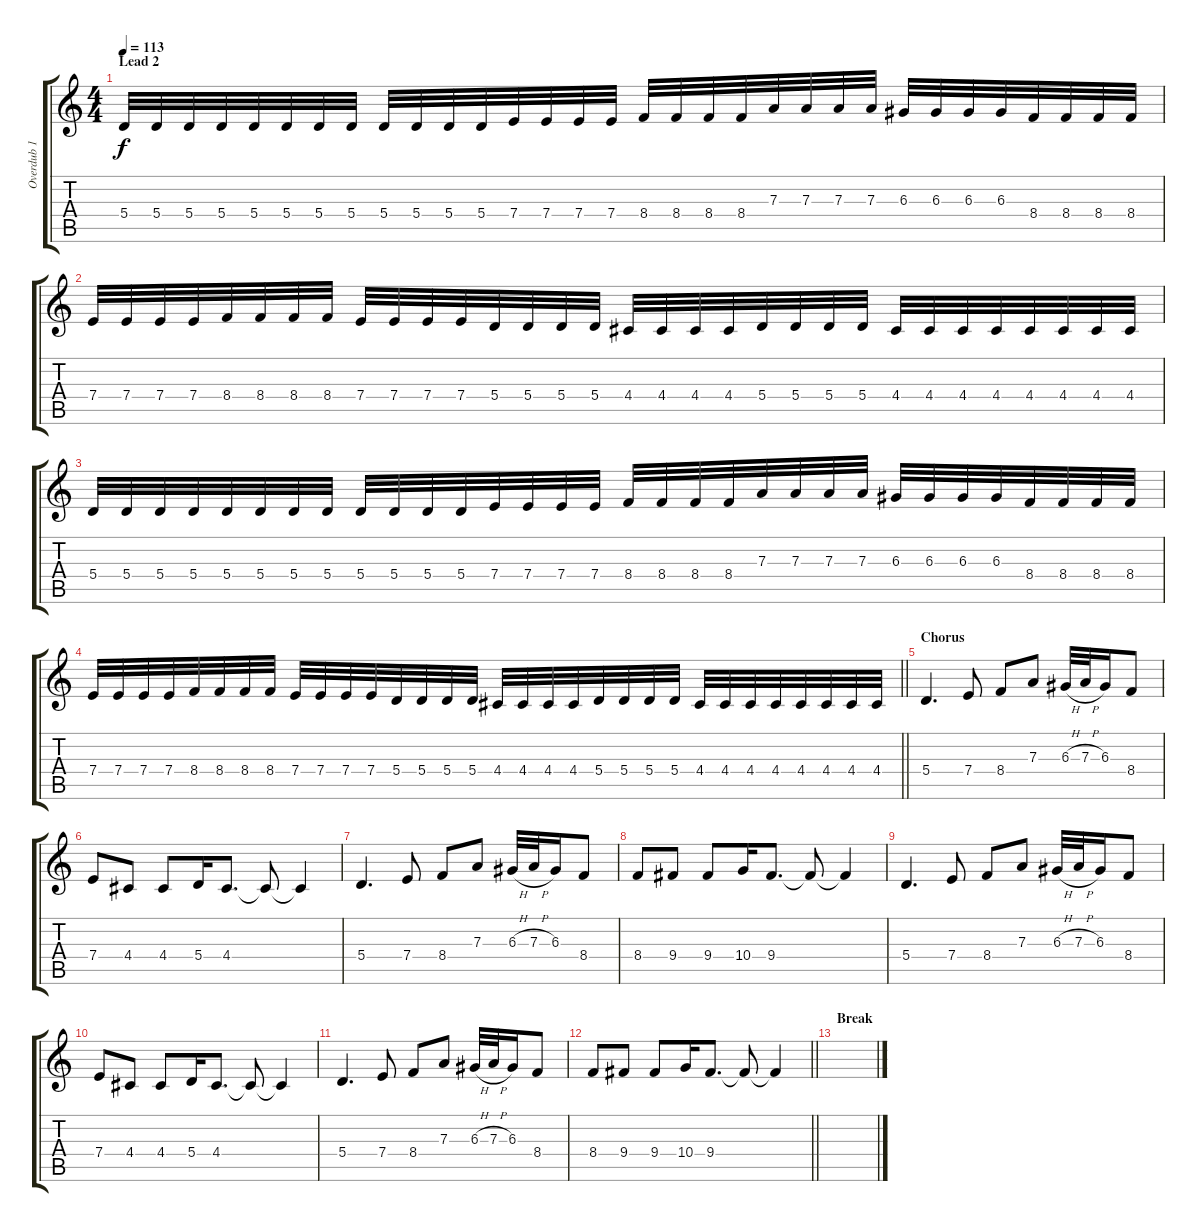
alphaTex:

\track ("Overdub 1" "Overdub 1") {instrument distortionguitar}
\staff {score tabs}
\tuning (B3 Gb3 D3 A2 E2 B1) {hide}
\ts (4 4)
\section ("" "Lead 2")
\tempo 113
\clef g2
\ks c
5.4.32{dy f} 5.4.32 5.4.32 5.4.32 5.4.32 5.4.32 5.4.32 5.4.32 5.4.32 5.4.32 5.4.32 5.4.32 7.4.32 7.4.32 7.4.32 7.4.32 8.4.32 8.4.32 8.4.32 8.4.32 7.3.32 7.3.32 7.3.32 7.3.32 6.3.32 6.3.32 6.3.32 6.3.32 8.4.32 8.4.32 8.4.32 8.4.32 |
7.4.32 7.4.32 7.4.32 7.4.32 8.4.32 8.4.32 8.4.32 8.4.32 7.4.32 7.4.32 7.4.32 7.4.32 5.4.32 5.4.32 5.4.32 5.4.32 4.4.32 4.4.32 4.4.32 4.4.32 5.4.32 5.4.32 5.4.32 5.4.32 4.4.32 4.4.32 4.4.32 4.4.32 4.4.32 4.4.32 4.4.32 4.4.32 |
5.4.32 5.4.32 5.4.32 5.4.32 5.4.32 5.4.32 5.4.32 5.4.32 5.4.32 5.4.32 5.4.32 5.4.32 7.4.32 7.4.32 7.4.32 7.4.32 8.4.32 8.4.32 8.4.32 8.4.32 7.3.32 7.3.32 7.3.32 7.3.32 6.3.32 6.3.32 6.3.32 6.3.32 8.4.32 8.4.32 8.4.32 8.4.32 |
\barLineRight lightlight
7.4.32 7.4.32 7.4.32 7.4.32 8.4.32 8.4.32 8.4.32 8.4.32 7.4.32 7.4.32 7.4.32 7.4.32 5.4.32 5.4.32 5.4.32 5.4.32 4.4.32 4.4.32 4.4.32 4.4.32 5.4.32 5.4.32 5.4.32 5.4.32 4.4.32 4.4.32 4.4.32 4.4.32 4.4.32 4.4.32 4.4.32 4.4.32 |
\section ("" "Chorus")
5.4.4{d} 7.4.8 8.4.8 7.3.8 6.3{h}.32 7.3{h}.32 6.3.16 8.4.8 |
7.4.8 4.4.8 4.4.8 5.4.16 4.4.8{d} 4.4{t}.8 4.4{t}.4 |
5.4.4{d} 7.4.8 8.4.8 7.3.8 6.3{h}.32 7.3{h}.32 6.3.16 8.4.8 |
8.4.8 9.4.8 9.4.8 10.4.16 9.4.8{d} 9.4{t}.8 9.4{t}.4 |
5.4.4{d} 7.4.8 8.4.8 7.3.8 6.3{h}.32 7.3{h}.32 6.3.16 8.4.8 |
7.4.8 4.4.8 4.4.8 5.4.16 4.4.8{d} 4.4{t}.8 4.4{t}.4 |
5.4.4{d} 7.4.8 8.4.8 7.3.8 6.3{h}.32 7.3{h}.32 6.3.16 8.4.8 |
\barLineRight lightlight
8.4.8 9.4.8 9.4.8 10.4.16 9.4.8{d} 9.4{t}.8 9.4{t}.4 |
\section ("" "Break")
